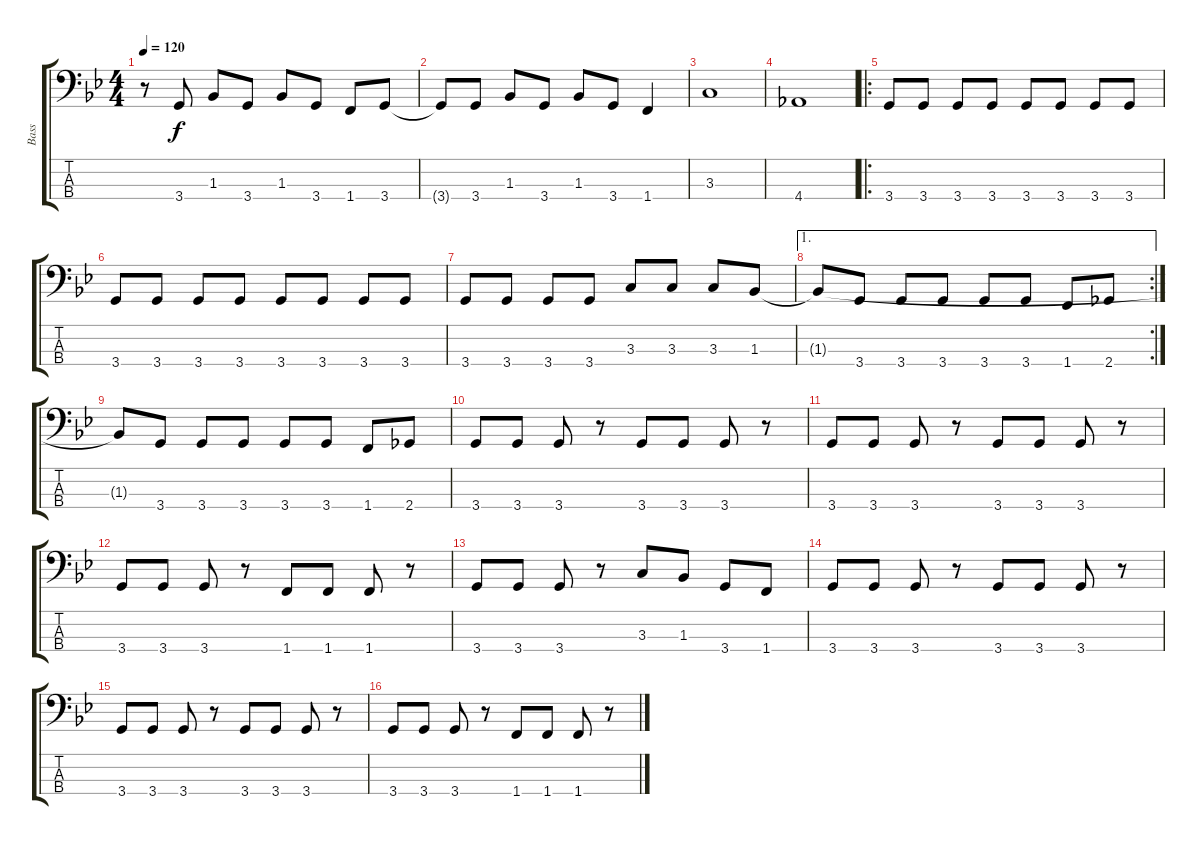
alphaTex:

\track ("Bass" "Bass") {instrument electricbassfinger}
\staff {score tabs}
\tuning (G2 D2 A1 E1) {hide}
\ts (4 4)
\tempo 120
\clef f4
\ks bb
r.8{dy f} 3.4.8 1.3.8 3.4.8 1.3.8 3.4.8 1.4.8 3.4.8 |
3.4{t}.8 3.4.8 1.3.8 3.4.8 1.3.8 3.4.8 1.4.4 |
3.3.1 |
4.4.1 |
\ro
3.4.8 3.4.8 3.4.8 3.4.8 3.4.8 3.4.8 3.4.8 3.4.8 |
3.4.8 3.4.8 3.4.8 3.4.8 3.4.8 3.4.8 3.4.8 3.4.8 |
3.4.8 3.4.8 3.4.8 3.4.8 3.3.8 3.3.8 3.3.8 1.3.8 |
\ae 1
\rc 2
1.3{t}.8 3.4.8 3.4.8 3.4.8 3.4.8 3.4.8 1.4.8 2.4.8 |
1.3{t}.8 3.4.8 3.4.8 3.4.8 3.4.8 3.4.8 1.4.8 2.4.8 |
3.4.8 3.4.8 3.4.8 r.8 3.4.8 3.4.8 3.4.8 r.8 |
3.4.8 3.4.8 3.4.8 r.8 3.4.8 3.4.8 3.4.8 r.8 |
3.4.8 3.4.8 3.4.8 r.8 1.4.8 1.4.8 1.4.8 r.8 |
3.4.8 3.4.8 3.4.8 r.8 3.3.8 1.3.8 3.4.8 1.4.8 |
3.4.8 3.4.8 3.4.8 r.8 3.4.8 3.4.8 3.4.8 r.8 |
3.4.8 3.4.8 3.4.8 r.8 3.4.8 3.4.8 3.4.8 r.8 |
3.4.8 3.4.8 3.4.8 r.8 1.4.8 1.4.8 1.4.8 r.8
